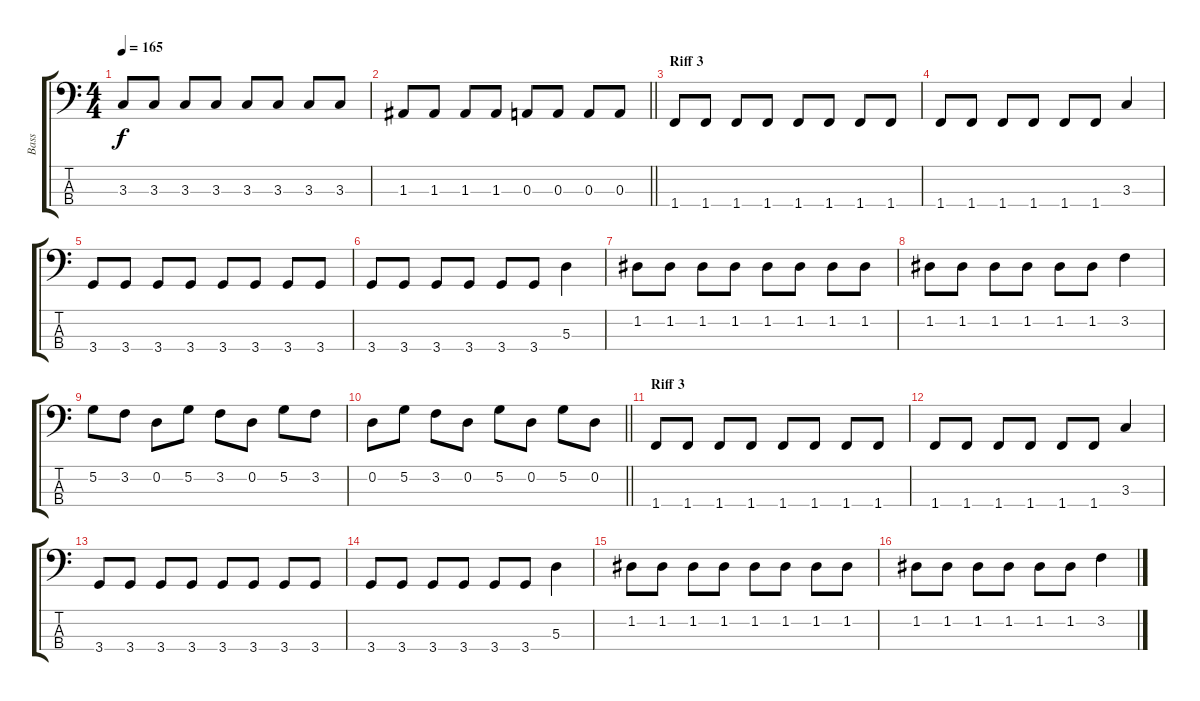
\track ("Bass" "Bass") {instrument electricbasspick}
\staff {score tabs}
\tuning (G2 D2 A1 E1) {hide}
\ts (4 4)
\tempo 165
\clef f4
\ks c
3.3.8{dy f} 3.3.8 3.3.8 3.3.8 3.3.8 3.3.8 3.3.8 3.3.8 |
\barLineRight lightlight
1.3.8 1.3.8 1.3.8 1.3.8 0.3.8 0.3.8 0.3.8 0.3.8 |
\section ("" "Riff 3")
1.4.8 1.4.8 1.4.8 1.4.8 1.4.8 1.4.8 1.4.8 1.4.8 |
1.4.8 1.4.8 1.4.8 1.4.8 1.4.8 1.4.8 3.3.4 |
3.4.8 3.4.8 3.4.8 3.4.8 3.4.8 3.4.8 3.4.8 3.4.8 |
3.4.8 3.4.8 3.4.8 3.4.8 3.4.8 3.4.8 5.3.4 |
1.2.8 1.2.8 1.2.8 1.2.8 1.2.8 1.2.8 1.2.8 1.2.8 |
1.2.8 1.2.8 1.2.8 1.2.8 1.2.8 1.2.8 3.2.4 |
5.2.8 3.2.8 0.2.8 5.2.8 3.2.8 0.2.8 5.2.8 3.2.8 |
\barLineRight lightlight
0.2.8 5.2.8 3.2.8 0.2.8 5.2.8 0.2.8 5.2.8 0.2.8 |
\section ("" "Riff 3")
1.4.8 1.4.8 1.4.8 1.4.8 1.4.8 1.4.8 1.4.8 1.4.8 |
1.4.8 1.4.8 1.4.8 1.4.8 1.4.8 1.4.8 3.3.4 |
3.4.8 3.4.8 3.4.8 3.4.8 3.4.8 3.4.8 3.4.8 3.4.8 |
3.4.8 3.4.8 3.4.8 3.4.8 3.4.8 3.4.8 5.3.4 |
1.2.8 1.2.8 1.2.8 1.2.8 1.2.8 1.2.8 1.2.8 1.2.8 |
1.2.8 1.2.8 1.2.8 1.2.8 1.2.8 1.2.8 3.2.4
